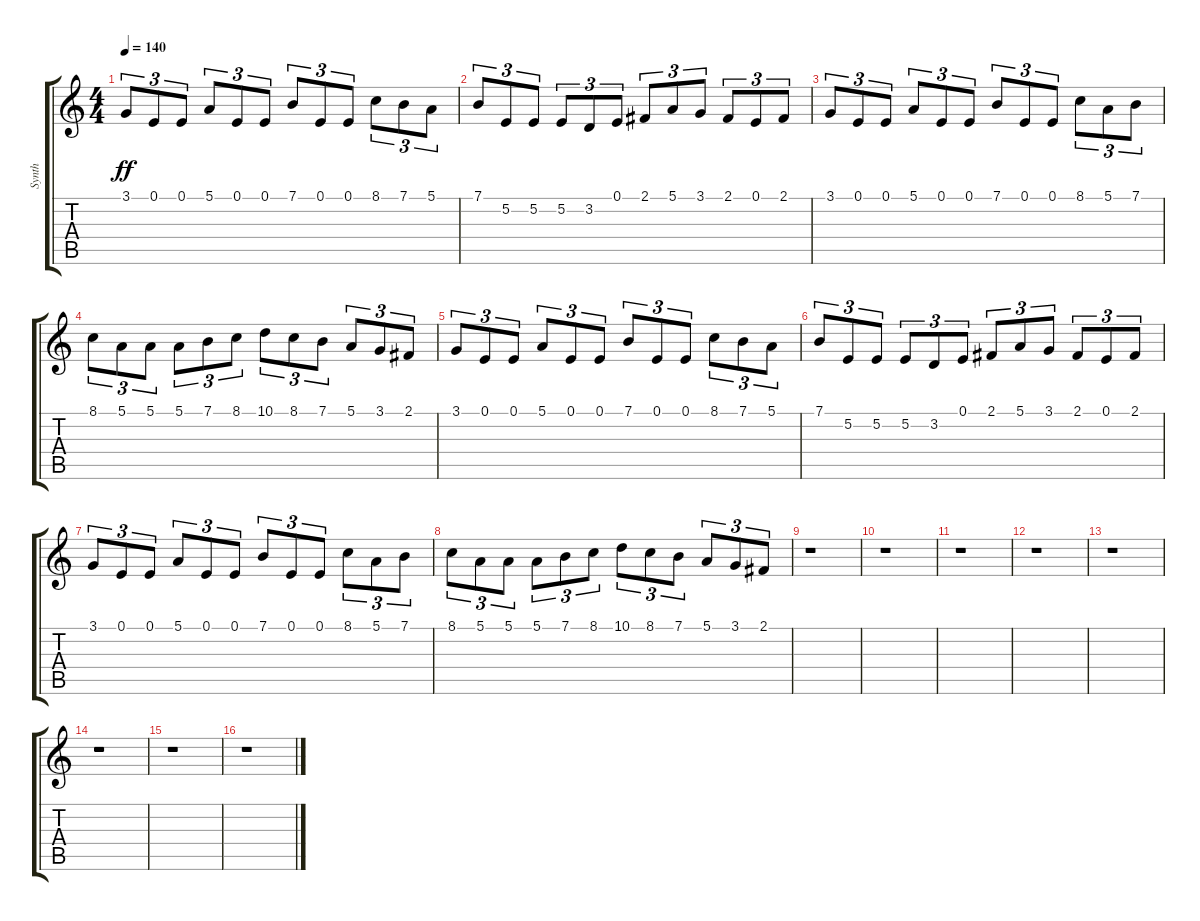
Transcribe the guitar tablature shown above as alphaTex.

\track ("Synth" "Synth") {instrument stringensemble1}
\staff {score tabs}
\tuning (E4 B3 G3 D3 A2 E2) {hide}
\ts (4 4)
\tempo 140
\clef g2
\ks c
3.1.8{tu (3 2) dy ff} 0.1.8{tu (3 2)} 0.1.8{tu (3 2)} 5.1.8{tu (3 2)} 0.1.8{tu (3 2)} 0.1.8{tu (3 2)} 7.1.8{tu (3 2)} 0.1.8{tu (3 2)} 0.1.8{tu (3 2)} 8.1.8{tu (3 2)} 7.1.8{tu (3 2)} 5.1.8{tu (3 2)} |
7.1.8{tu (3 2)} 5.2.8{tu (3 2)} 5.2.8{tu (3 2)} 5.2.8{tu (3 2)} 3.2.8{tu (3 2)} 0.1.8{tu (3 2)} 2.1.8{tu (3 2)} 5.1.8{tu (3 2)} 3.1.8{tu (3 2)} 2.1.8{tu (3 2)} 0.1.8{tu (3 2)} 2.1.8{tu (3 2)} |
3.1.8{tu (3 2)} 0.1.8{tu (3 2)} 0.1.8{tu (3 2)} 5.1.8{tu (3 2)} 0.1.8{tu (3 2)} 0.1.8{tu (3 2)} 7.1.8{tu (3 2)} 0.1.8{tu (3 2)} 0.1.8{tu (3 2)} 8.1.8{tu (3 2)} 5.1.8{tu (3 2)} 7.1.8{tu (3 2)} |
8.1.8{tu (3 2)} 5.1.8{tu (3 2)} 5.1.8{tu (3 2)} 5.1.8{tu (3 2)} 7.1.8{tu (3 2)} 8.1.8{tu (3 2)} 10.1.8{tu (3 2)} 8.1.8{tu (3 2)} 7.1.8{tu (3 2)} 5.1.8{tu (3 2)} 3.1.8{tu (3 2)} 2.1.8{tu (3 2)} |
3.1.8{tu (3 2)} 0.1.8{tu (3 2)} 0.1.8{tu (3 2)} 5.1.8{tu (3 2)} 0.1.8{tu (3 2)} 0.1.8{tu (3 2)} 7.1.8{tu (3 2)} 0.1.8{tu (3 2)} 0.1.8{tu (3 2)} 8.1.8{tu (3 2)} 7.1.8{tu (3 2)} 5.1.8{tu (3 2)} |
7.1.8{tu (3 2)} 5.2.8{tu (3 2)} 5.2.8{tu (3 2)} 5.2.8{tu (3 2)} 3.2.8{tu (3 2)} 0.1.8{tu (3 2)} 2.1.8{tu (3 2)} 5.1.8{tu (3 2)} 3.1.8{tu (3 2)} 2.1.8{tu (3 2)} 0.1.8{tu (3 2)} 2.1.8{tu (3 2)} |
3.1.8{tu (3 2)} 0.1.8{tu (3 2)} 0.1.8{tu (3 2)} 5.1.8{tu (3 2)} 0.1.8{tu (3 2)} 0.1.8{tu (3 2)} 7.1.8{tu (3 2)} 0.1.8{tu (3 2)} 0.1.8{tu (3 2)} 8.1.8{tu (3 2)} 5.1.8{tu (3 2)} 7.1.8{tu (3 2)} |
8.1.8{tu (3 2)} 5.1.8{tu (3 2)} 5.1.8{tu (3 2)} 5.1.8{tu (3 2)} 7.1.8{tu (3 2)} 8.1.8{tu (3 2)} 10.1.8{tu (3 2)} 8.1.8{tu (3 2)} 7.1.8{tu (3 2)} 5.1.8{tu (3 2)} 3.1.8{tu (3 2)} 2.1.8{tu (3 2)} |
r.1 |
r.1 |
r.1 |
r.1 |
r.1 |
r.1 |
r.1 |
r.1
